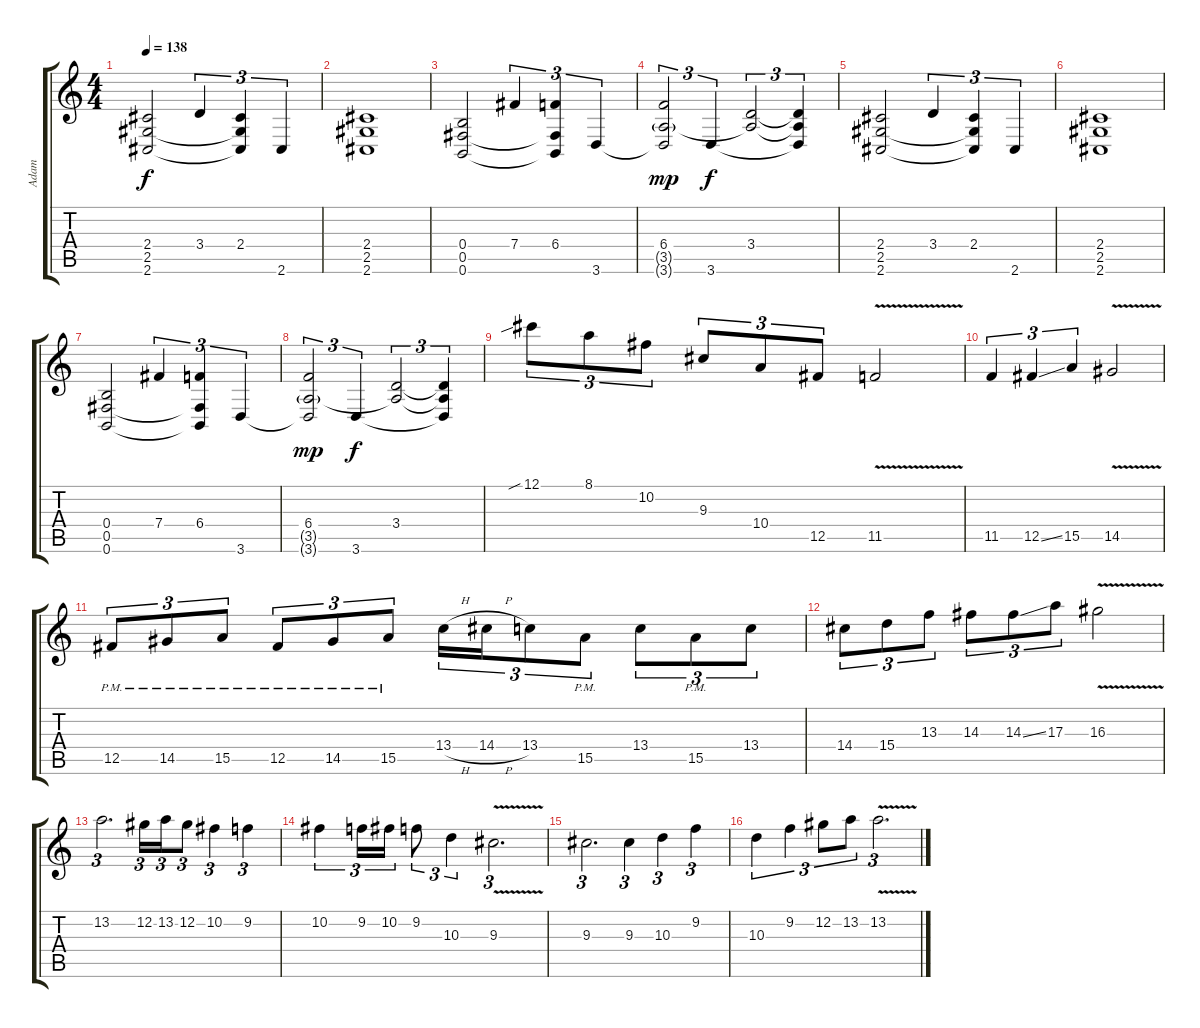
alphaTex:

\track ("Adam" "Adam") {instrument distortionguitar}
\staff {score tabs}
\tuning (Db4 Ab3 E3 B2 Gb2 B1) {hide}
\ts (4 4)
\tempo 138
\clef g2
\ks c
(2.4 2.5 2.6).2{dy f} 3.4.4{tu (3 2)} (2.4 2.5{t} 2.6{t}).4{tu (3 2)} 2.6.4{tu (3 2)} |
(2.4 2.5 2.6).1 |
(0.4 0.5 0.6).2 7.4.4{tu (3 2)} (6.4 0.5{t} 0.6{t}).4{tu (3 2)} 3.6.4{tu (3 2)} |
(6.4 3.5{g} 3.6{t}).2{tu (3 2) dy mp} 3.6.4{tu (3 2) dy f} (3.4 3.5{t}).2{tu (3 2)} (3.4{t} 3.5{t} 3.6{t}).4{tu (3 2)} |
(2.4 2.5 2.6).2 3.4.4{tu (3 2)} (2.4 2.5{t} 2.6{t}).4{tu (3 2)} 2.6.4{tu (3 2)} |
(2.4 2.5 2.6).1 |
(0.4 0.5 0.6).2 7.4.4{tu (3 2)} (6.4 0.5{t} 0.6{t}).4{tu (3 2)} 3.6.4{tu (3 2)} |
(6.4 3.5{g} 3.6{t}).2{tu (3 2) dy mp} 3.6.4{tu (3 2) dy f} (3.4 3.5{t}).2{tu (3 2)} (3.4{t} 3.5{t} 3.6{t}).4{tu (3 2)} |
12.1{sib}.8{tu (3 2)} 8.1.8{tu (3 2)} 10.2.8{tu (3 2)} 9.3.8{tu (3 2)} 10.4.8{tu (3 2)} 12.5.8{tu (3 2)} 11.5{v}.2 |
11.5.4{tu (3 2)} 12.5{ss}.4{tu (3 2)} 15.5.4{tu (3 2)} 14.5{v}.2 |
12.5{pm}.8{tu (3 2)} 14.5{pm}.8{tu (3 2)} 15.5{pm}.8{tu (3 2)} 12.5{pm}.8{tu (3 2)} 14.5{pm}.8{tu (3 2)} 15.5{pm}.8{tu (3 2)} 13.4{h}.16{tu (3 2)} 14.4{h}.16{tu (3 2)} 13.4.8{tu (3 2)} 15.5{pm}.8{tu (3 2)} 13.4.8{tu (3 2)} 15.5{pm}.8{tu (3 2)} 13.4.8{tu (3 2)} |
14.4.8{tu (3 2)} 15.4.8{tu (3 2)} 13.3.8{tu (3 2)} 14.3.8{tu (3 2)} 14.3{ss}.8{tu (3 2)} 17.3.8{tu (3 2)} 16.3{v}.2 |
13.2.2{d tu (3 2)} 12.2.16{tu (3 2)} 13.2.16{tu (3 2)} 12.2.8{tu (3 2)} 10.2.4{tu (3 2)} 9.2.4{tu (3 2)} |
10.2.4{tu (3 2)} 9.2.16{tu (3 2)} 10.2.16{tu (3 2)} 9.2.8{tu (3 2)} 10.3.4{tu (3 2)} 9.3{v}.2{d tu (3 2)} |
9.3.2{d tu (3 2)} 9.3.4{tu (3 2)} 10.3.4{tu (3 2)} 9.2.4{tu (3 2)} |
10.3.4{tu (3 2)} 9.2.4{tu (3 2)} 12.2.8{tu (3 2)} 13.2.8{tu (3 2)} 13.2{v}.2{d tu (3 2)}
